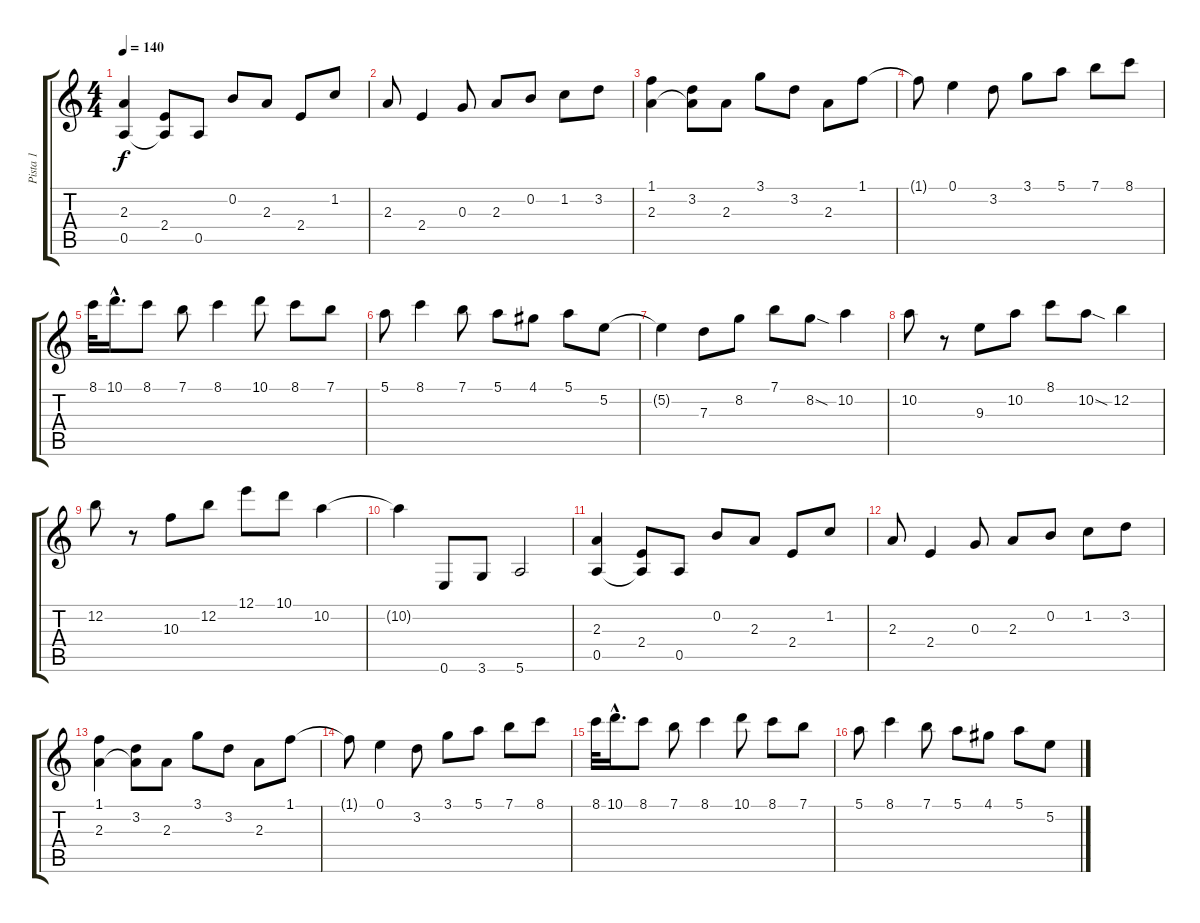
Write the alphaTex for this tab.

\track ("Pista 1" "Pista 1") {instrument acousticguitarsteel}
\staff {score tabs}
\tuning (E4 B3 G3 D3 A2 E2) {hide}
\ts (4 4)
\tempo 140
\clef g2
\ks c
(2.3 0.5).4{dy f instrument acousticguitarsteel} (2.4 0.5{t}).8 0.5.8 0.2.8 2.3.8 2.4.8 1.2.8 |
2.3.8 2.4.4 0.3.8 2.3.8 0.2.8 1.2.8 3.2.8 |
(1.1 2.3).4 (3.2 2.3{t}).8 2.3.8 3.1.8 3.2.8 2.3.8 1.1.8 |
1.1{t}.8 0.1.4 3.2.8 3.1.8 5.1.8 7.1.8 8.1.8 |
8.1.32 10.1{hac}.16{d} 8.1.8 7.1.8 8.1.4 10.1.8 8.1.8 7.1.8 |
5.1.8 8.1.4 7.1.8 5.1.8 4.1.8 5.1.8 5.2.8 |
5.2{t}.4 7.3.8 8.2.8 7.1.8 8.2{sod}.8 10.2.4 |
10.2.8 r.8 9.3.8 10.2.8 8.1.8 10.2{sod}.8 12.2.4 |
12.2.8 r.8 10.3.8 12.2.8 12.1.8 10.1.8 10.2.4 |
10.2{t}.4 0.6.8 3.6.8 5.6.2 |
(2.3 0.5).4 (2.4 0.5{t}).8 0.5.8 0.2.8 2.3.8 2.4.8 1.2.8 |
2.3.8 2.4.4 0.3.8 2.3.8 0.2.8 1.2.8 3.2.8 |
(1.1 2.3).4 (3.2 2.3{t}).8 2.3.8 3.1.8 3.2.8 2.3.8 1.1.8 |
1.1{t}.8 0.1.4 3.2.8 3.1.8 5.1.8 7.1.8 8.1.8 |
8.1.32 10.1{hac}.16{d} 8.1.8 7.1.8 8.1.4 10.1.8 8.1.8 7.1.8 |
5.1.8 8.1.4 7.1.8 5.1.8 4.1.8 5.1.8 5.2.8
